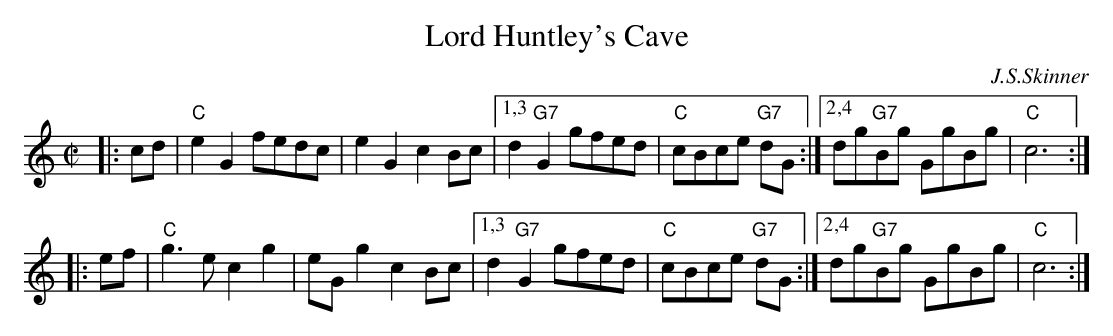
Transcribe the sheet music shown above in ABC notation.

X:1
T: Lord Huntley's Cave
C: J.S.Skinner
M: C|
L: 1/8
K: C
|: cd \
| "C"e2G2 fedc | e2G2 c2Bc |1,3 d2"G7"G2 gfed | "C"cBce "G7"dG \
                          :|2,4 dg"G7"Bg GgBg | "C"c6 :|
|: ef \
| "C"g3e c2g2 | eGg2 c2Bc |1,3 d2"G7"G2 gfed | "C"cBce "G7"dG \
                         :|2,4 dg"G7"Bg GgBg | "C"c6 :|
